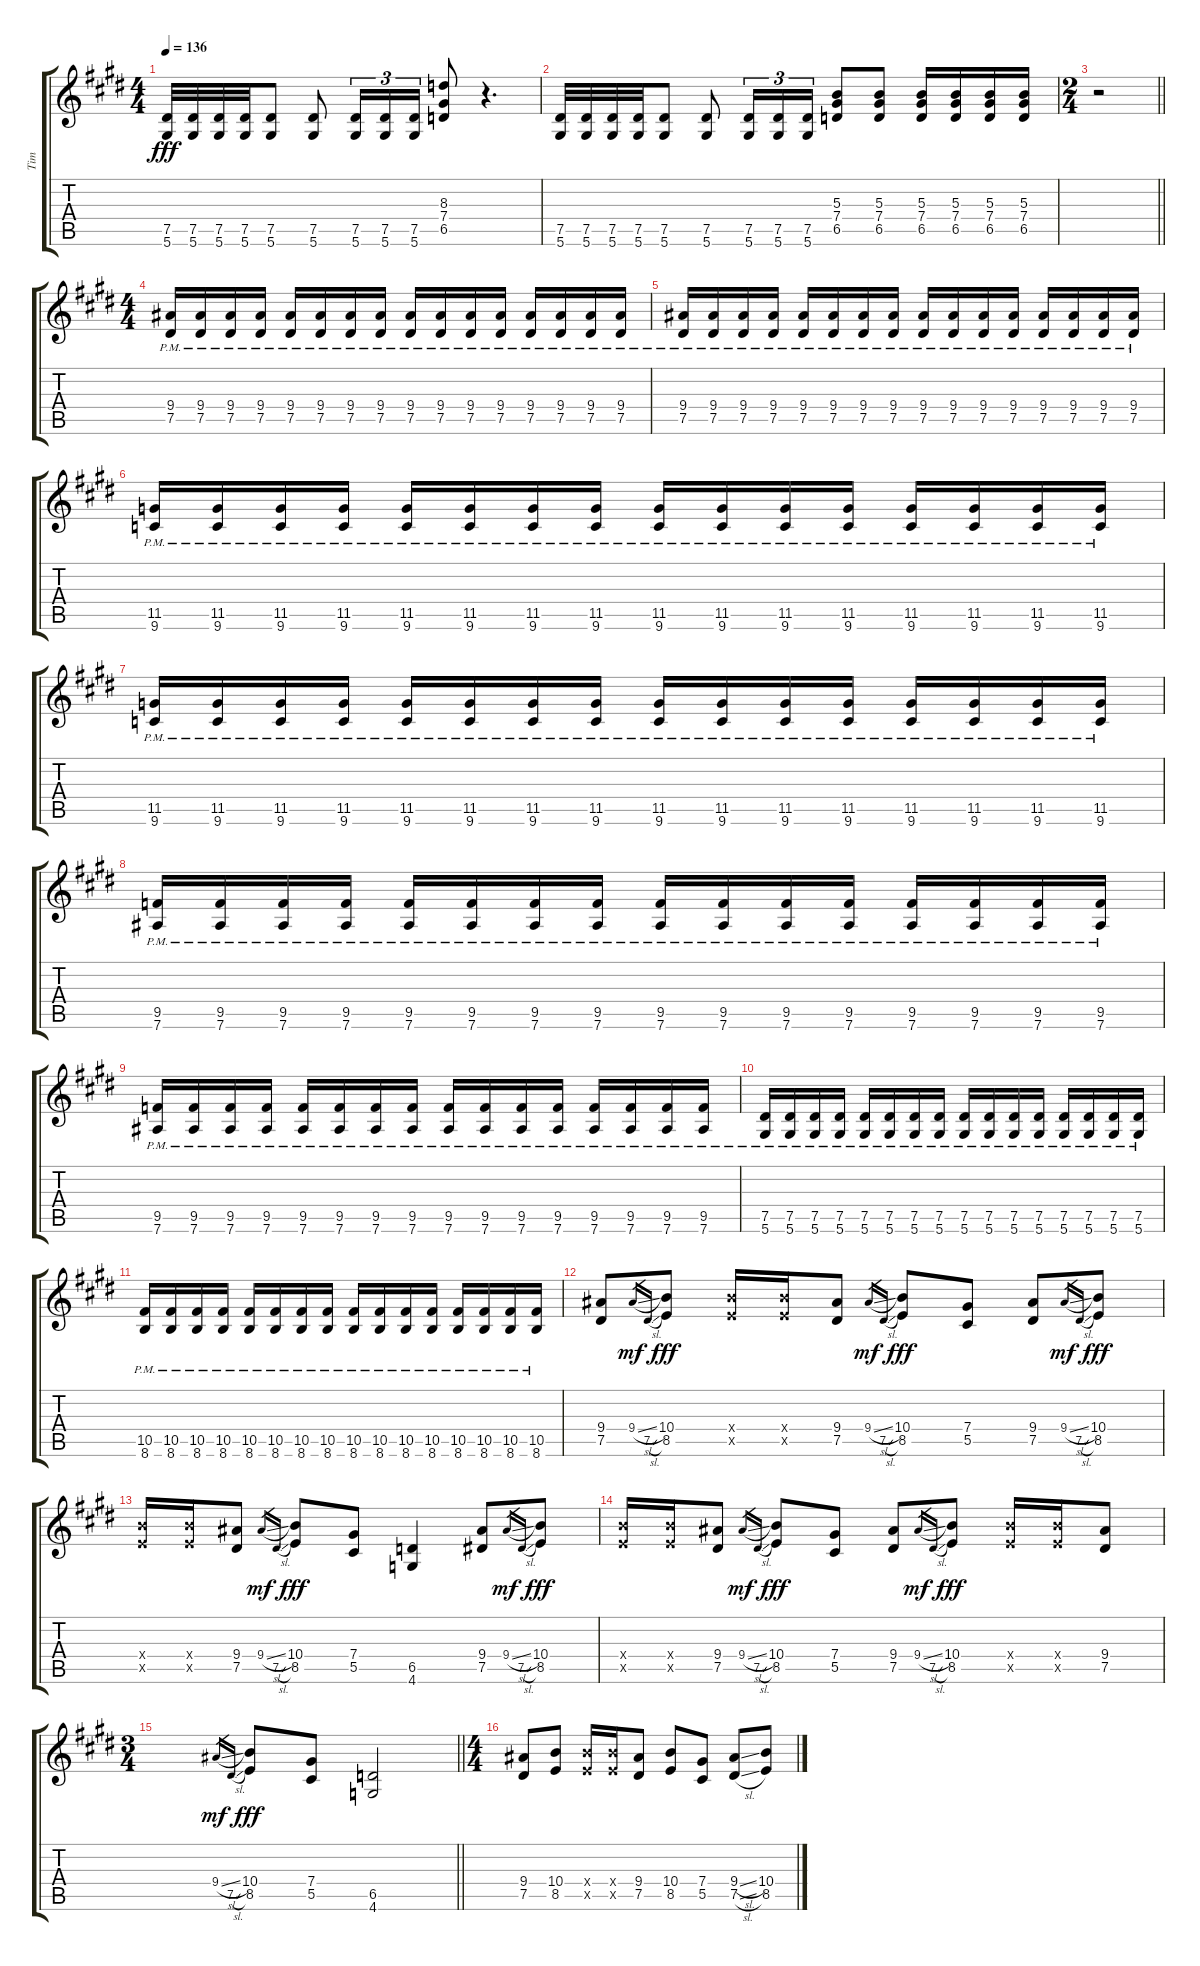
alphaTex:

\track ("Tim" "Tim") {instrument overdrivenguitar}
\staff {score tabs}
\tuning (Eb4 Bb3 Gb3 Db3 Ab2 Eb2) {hide}
\ts (4 4)
\tempo 136
\clef g2
\ks e
(7.5 5.6).32{dy fff} (7.5 5.6).32 (7.5 5.6).32 (7.5 5.6).32 (7.5 5.6).8 (7.5 5.6).8 (7.5 5.6).16{tu (3 2)} (7.5 5.6).16{tu (3 2)} (7.5 5.6).16{tu (3 2)} (8.3 7.4 6.5).8 r.4{d} |
(7.5 5.6).32 (7.5 5.6).32 (7.5 5.6).32 (7.5 5.6).32 (7.5 5.6).8 (7.5 5.6).8 (7.5 5.6).16{tu (3 2)} (7.5 5.6).16{tu (3 2)} (7.5 5.6).16{tu (3 2)} (5.3 7.4 6.5).8 (5.3 7.4 6.5).8 (5.3 7.4 6.5).16 (5.3 7.4 6.5).16 (5.3 7.4 6.5).16 (5.3 7.4 6.5).16 |
\ts (2 4)
\barLineRight lightlight
r.2 |
\ts (4 4)
(9.4{pm} 7.5{pm}).16 (9.4{pm} 7.5{pm}).16 (9.4{pm} 7.5{pm}).16 (9.4{pm} 7.5{pm}).16 (9.4{pm} 7.5{pm}).16 (9.4{pm} 7.5{pm}).16 (9.4{pm} 7.5{pm}).16 (9.4{pm} 7.5{pm}).16 (9.4{pm} 7.5{pm}).16 (9.4{pm} 7.5{pm}).16 (9.4{pm} 7.5{pm}).16 (9.4{pm} 7.5{pm}).16 (9.4{pm} 7.5{pm}).16 (9.4{pm} 7.5{pm}).16 (9.4{pm} 7.5{pm}).16 (9.4{pm} 7.5{pm}).16 |
(9.4{pm} 7.5{pm}).16 (9.4{pm} 7.5{pm}).16 (9.4{pm} 7.5{pm}).16 (9.4{pm} 7.5{pm}).16 (9.4{pm} 7.5{pm}).16 (9.4{pm} 7.5{pm}).16 (9.4{pm} 7.5{pm}).16 (9.4{pm} 7.5{pm}).16 (9.4{pm} 7.5{pm}).16 (9.4{pm} 7.5{pm}).16 (9.4{pm} 7.5{pm}).16 (9.4{pm} 7.5{pm}).16 (9.4{pm} 7.5{pm}).16 (9.4{pm} 7.5{pm}).16 (9.4{pm} 7.5{pm}).16 (9.4{pm} 7.5{pm}).16 |
(11.5{pm} 9.6{pm}).16 (11.5{pm} 9.6{pm}).16 (11.5{pm} 9.6{pm}).16 (11.5{pm} 9.6{pm}).16 (11.5{pm} 9.6{pm}).16 (11.5{pm} 9.6{pm}).16 (11.5{pm} 9.6{pm}).16 (11.5{pm} 9.6{pm}).16 (11.5{pm} 9.6{pm}).16 (11.5{pm} 9.6{pm}).16 (11.5{pm} 9.6{pm}).16 (11.5{pm} 9.6{pm}).16 (11.5{pm} 9.6{pm}).16 (11.5{pm} 9.6{pm}).16 (11.5{pm} 9.6{pm}).16 (11.5{pm} 9.6{pm}).16 |
(11.5{pm} 9.6{pm}).16 (11.5{pm} 9.6{pm}).16 (11.5{pm} 9.6{pm}).16 (11.5{pm} 9.6{pm}).16 (11.5{pm} 9.6{pm}).16 (11.5{pm} 9.6{pm}).16 (11.5{pm} 9.6{pm}).16 (11.5{pm} 9.6{pm}).16 (11.5{pm} 9.6{pm}).16 (11.5{pm} 9.6{pm}).16 (11.5{pm} 9.6{pm}).16 (11.5{pm} 9.6{pm}).16 (11.5{pm} 9.6{pm}).16 (11.5{pm} 9.6{pm}).16 (11.5{pm} 9.6{pm}).16 (11.5{pm} 9.6{pm}).16 |
(9.5{pm} 7.6{pm}).16 (9.5{pm} 7.6{pm}).16 (9.5{pm} 7.6{pm}).16 (9.5{pm} 7.6{pm}).16 (9.5{pm} 7.6{pm}).16 (9.5{pm} 7.6{pm}).16 (9.5{pm} 7.6{pm}).16 (9.5{pm} 7.6{pm}).16 (9.5{pm} 7.6{pm}).16 (9.5{pm} 7.6{pm}).16 (9.5{pm} 7.6{pm}).16 (9.5{pm} 7.6{pm}).16 (9.5{pm} 7.6{pm}).16 (9.5{pm} 7.6{pm}).16 (9.5{pm} 7.6{pm}).16 (9.5{pm} 7.6{pm}).16 |
(9.5{pm} 7.6{pm}).16 (9.5{pm} 7.6{pm}).16 (9.5{pm} 7.6{pm}).16 (9.5{pm} 7.6{pm}).16 (9.5{pm} 7.6{pm}).16 (9.5{pm} 7.6{pm}).16 (9.5{pm} 7.6{pm}).16 (9.5{pm} 7.6{pm}).16 (9.5{pm} 7.6{pm}).16 (9.5{pm} 7.6{pm}).16 (9.5{pm} 7.6{pm}).16 (9.5{pm} 7.6{pm}).16 (9.5{pm} 7.6{pm}).16 (9.5{pm} 7.6{pm}).16 (9.5{pm} 7.6{pm}).16 (9.5{pm} 7.6{pm}).16 |
(7.5{pm} 5.6{pm}).16 (7.5{pm} 5.6{pm}).16 (7.5{pm} 5.6{pm}).16 (7.5{pm} 5.6{pm}).16 (7.5{pm} 5.6{pm}).16 (7.5{pm} 5.6{pm}).16 (7.5{pm} 5.6{pm}).16 (7.5{pm} 5.6{pm}).16 (7.5{pm} 5.6{pm}).16 (7.5{pm} 5.6{pm}).16 (7.5{pm} 5.6{pm}).16 (7.5{pm} 5.6{pm}).16 (7.5{pm} 5.6{pm}).16 (7.5{pm} 5.6{pm}).16 (7.5{pm} 5.6{pm}).16 (7.5{pm} 5.6{pm}).16 |
(10.5{pm} 8.6{pm}).16 (10.5{pm} 8.6{pm}).16 (10.5{pm} 8.6{pm}).16 (10.5{pm} 8.6{pm}).16 (10.5{pm} 8.6{pm}).16 (10.5{pm} 8.6{pm}).16 (10.5{pm} 8.6{pm}).16 (10.5{pm} 8.6{pm}).16 (10.5{pm} 8.6{pm}).16 (10.5{pm} 8.6{pm}).16 (10.5{pm} 8.6{pm}).16 (10.5{pm} 8.6{pm}).16 (10.5{pm} 8.6{pm}).16 (10.5{pm} 8.6{pm}).16 (10.5{pm} 8.6{pm}).16 (10.5{pm} 8.6{pm}).16 |
(9.4 7.5).8 9.4{sl}.16{gr dy mf} 7.5{sl}.16{gr} (10.4 8.5).8{dy fff} (10.4{x} 8.5{x}).16 (10.4{x} 8.5{x}).16 (9.4 7.5).8 9.4{sl}.16{gr dy mf} 7.5{sl}.16{gr} (10.4 8.5).8{dy fff} (7.4 5.5).8 (9.4 7.5).8 9.4{sl}.16{gr dy mf} 7.5{sl}.16{gr} (10.4 8.5).8{dy fff} |
(10.4{x} 8.5{x}).16 (10.4{x} 8.5{x}).16 (9.4 7.5).8 9.4{sl}.16{gr dy mf} 7.5{sl}.16{gr} (10.4 8.5).8{dy fff} (7.4 5.5).8 (6.5 4.6).4 (9.4 7.5).8 9.4{sl}.16{gr dy mf} 7.5{sl}.16{gr} (10.4 8.5).8{dy fff} |
(10.4{x} 8.5{x}).16 (10.4{x} 8.5{x}).16 (9.4 7.5).8 9.4{sl}.16{gr dy mf} 7.5{sl}.16{gr} (10.4 8.5).8{dy fff} (7.4 5.5).8 (9.4 7.5).8 9.4{sl}.16{gr dy mf} 7.5{sl}.16{gr} (10.4 8.5).8{dy fff} (10.4{x} 8.5{x}).16 (10.4{x} 8.5{x}).16 (9.4 7.5).8 |
\ts (3 4)
\barLineRight lightlight
9.4{sl}.16{gr dy mf} 7.5{sl}.16{gr} (10.4 8.5).8{dy fff} (7.4 5.5).8 (6.5 4.6).2 |
\ts (4 4)
(9.4 7.5).8 (10.4 8.5).8 (10.4{x} 8.5{x}).16 (10.4{x} 8.5{x}).16 (9.4 7.5).8 (10.4 8.5).8 (7.4 5.5).8 (9.4{sl} 7.5{sl}).8 (10.4 8.5).8
